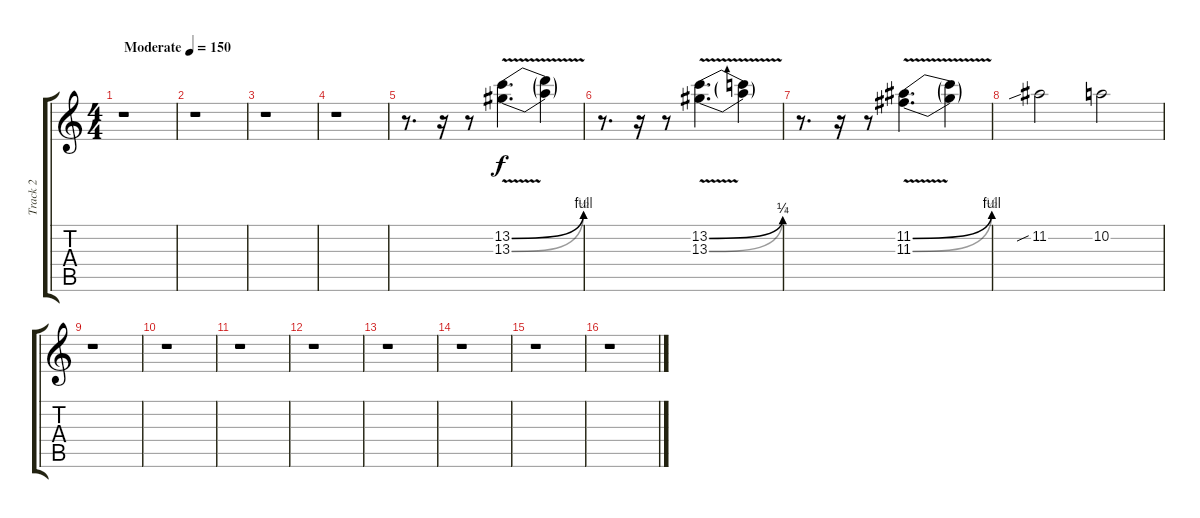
\track ("Track 2" "Track 2") {instrument distortionguitar}
\staff {score tabs}
\tuning (E4 B3 G3 D3 A2 D2) {hide}
\ts (4 4)
\tempo (150 "Moderate")
\clef g2
\ks c
r.1{dy f instrument distortionguitar} |
r.1 |
r.1 |
r.1 |
r.8{d} r.16 r.8 (13.2{be (bend 0 0 60 4) v} 13.3{be (bend 0 0 60 2)}).4{d} (13.2{t} 13.3{t}).4 |
r.8{d} r.16 r.8 (13.2{be (bend 0 0 60 1) v} 13.3{be (bend 0 0 60 2)}).4{d} (13.2{t} 13.3{t}).4 |
r.8{d} r.16 r.8 (11.2{be (bend 0 0 60 4) v} 11.3{be (bend 0 0 60 2)}).4{d} (11.2{t} 11.3{t}).4 |
11.2{sib}.2 10.2.2 |
r.1 |
r.1 |
r.1 |
r.1 |
r.1 |
r.1 |
r.1 |
r.1
